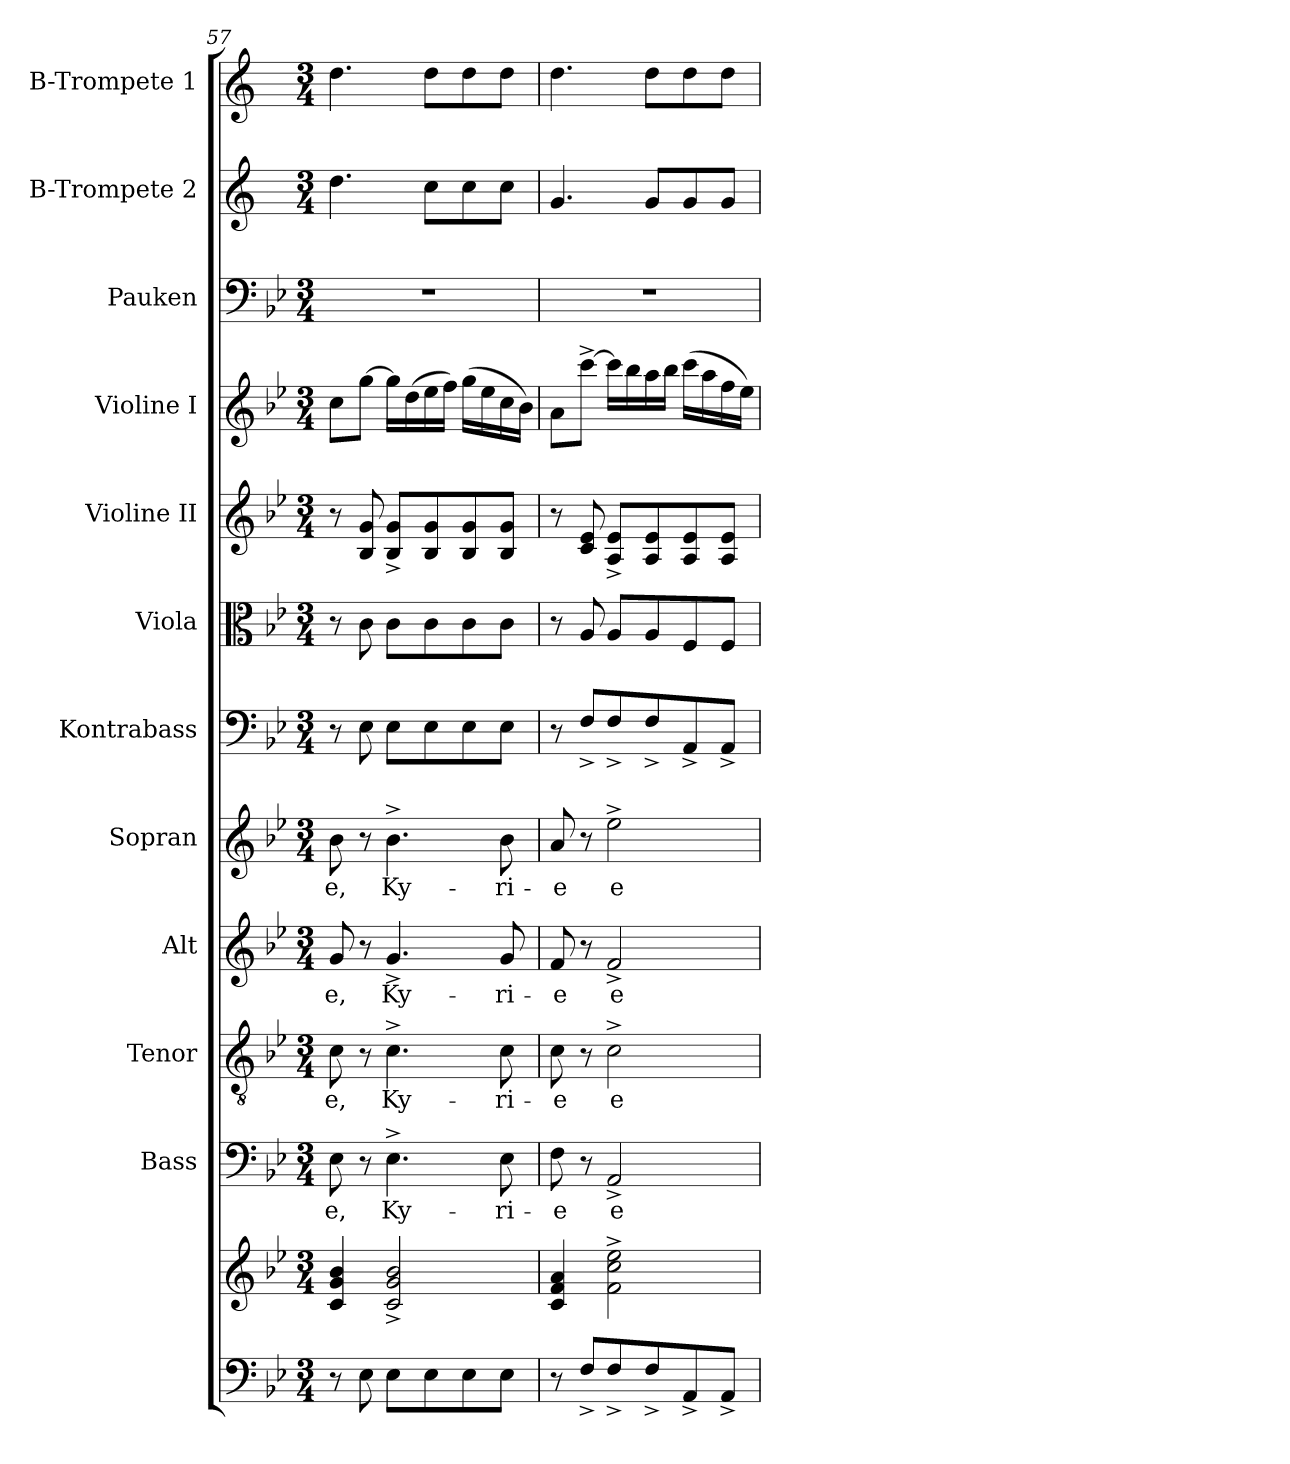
**kern	**kern	**kern	**text	**kern	**text	**kern	**text	**kern	**text	**kern	**kern	**kern	**kern	**kern	**kern	**kern
*part12	*part12	*part11	*part11	*part10	*part10	*part9	*part9	*part8	*part8	*part7	*part6	*part5	*part4	*part3	*part2	*part1
*staff13	*staff12	*staff11	*staff11	*staff10	*staff10	*staff9	*staff9	*staff8	*staff8	*staff7	*staff6	*staff5	*staff4	*staff3	*staff2	*staff1
*	*	*I"Bass	*	*I"Tenor	*	*I"Alt	*	*I"Sopran	*	*I"Kontrabass	*I"Viola	*I"Violine II	*I"Violine I	*I"Pauken	*I"B-Trompete 2	*I"B-Trompete 1
*	*	*I'B.	*	*I'T.	*	*I'A.	*	*I'S.	*	*I'Kb.	*I'Vla.	*I'Vl. II	*I'Vl. I	*I'Pk.	*I'B Trp. 2	*I'B Trp. 1
*clefF4	*clefG2	*clefF4	*	*clefGv2	*	*clefG2	*	*clefG2	*	*clefF4	*clefC3	*clefG2	*clefG2	*clefF4	*clefG2	*clefG2
*	*	*	*	*	*	*	*	*	*	*ITrd7c12	*	*	*	*	*ITrd1c2	*ITrd1c2
*k[b-e-]	*k[b-e-]	*k[b-e-]	*	*k[b-e-]	*	*k[b-e-]	*	*k[b-e-]	*	*k[b-e-]	*k[b-e-]	*k[b-e-]	*k[b-e-]	*k[b-e-]	*k[b-e-]	*k[b-e-]
*B-:	*B-:	*B-:	*	*B-:	*	*B-:	*	*B-:	*	*B-:	*B-:	*B-:	*B-:	*B-:	*B-:	*B-:
*M3/4	*M3/4	*M3/4	*	*M3/4	*	*M3/4	*	*M3/4	*	*M3/4	*M3/4	*M3/4	*M3/4	*M3/4	*M3/4	*M3/4
=57	=57	=57	=57	=57	=57	=57	=57	=57	=57	=57	=57	=57	=57	=57	=57	=57
!	!	!	!LO:LY:b	!	!LO:LY:b	!	!LO:LY:b	!	!LO:LY:b	!	!	!	!	!	!	!
8r	4c/ 4g/ 4b-/	8E-\	-e,	8c\	-e,	8g/	-e,	8b-\	-e,	8r	8r	8r	8cc\L	2.r	4.cc\	4.cc\
8E-\	.	8r	.	8r	.	8r	.	8r	.	8EE-\	8c\	8B-/ 8g/	[8gg\J	.	.	.
!	!	!	!LO:LY:b	!	!LO:LY:b	!	!LO:LY:b	!	!LO:LY:b	!	!	!	!	!	!	!
8E-\L	2c/^< 2g/^< 2b-/^<	4.E-^>\	Ky-	4.c^>\	Ky-	4.g^>/	Ky-	4.b-^>\	Ky-	8EE-\L	8c\L	8B-/^< 8g/^<L	16gg\LL]	.	.	.
.	.	.	.	.	.	.	.	.	.	.	.	.	(>16dd\	.	.	.
8E-\	.	.	.	.	.	.	.	.	.	8EE-\	8c\	8B-/ 8g/	16ee-\	.	8b-\L	8cc\L
.	.	.	.	.	.	.	.	.	.	.	.	.	16ff\JJ)	.	.	.
8E-\	.	.	.	.	.	.	.	.	.	8EE-\	8c\	8B-/ 8g/	(>16gg\LL	.	8b-\	8cc\
.	.	.	.	.	.	.	.	.	.	.	.	.	16ee-\	.	.	.
!	!	!	!LO:LY:b	!	!LO:LY:b	!	!LO:LY:b	!	!LO:LY:b	!	!	!	!	!	!	!
8E-\J	.	8E-\	-ri-	8c\	-ri-	8g/	-ri-	8b-\	-ri-	8EE-\J	8c\J	8B-/ 8g/J	16cc\	.	8b-\J	8cc\J
.	.	.	.	.	.	.	.	.	.	.	.	.	16b-\JJ)	.	.	.
!!LO:PB:g=z
=58	=58	=58	=58	=58	=58	=58	=58	=58	=58	=58	=58	=58	=58	=58	=58	=58
!	!	!	!LO:LY:b	!	!LO:LY:b	!	!LO:LY:b	!	!LO:LY:b	!	!	!	!	!	!	!
8r	4c/ 4f/ 4a/	8F\	-e	8c\	-e	8f/	-e	8a/	-e	8r	8r	8r	8a\L	2.r	4.f/	4.cc\
8F^</L	.	8r	.	8r	.	8r	.	8r	.	8FF^</L	8A/	8c/ 8e-/	[8ccc^>\J	.	.	.
!	!	!	!LO:LY:b	!	!LO:LY:b	!	!LO:LY:b	!	!LO:LY:b	!	!	!	!	!	!	!
8F^</	2f\^> 2cc\^> 2ee-\^>	2AA^>/	e-	2c^>\	e-	2f^>/	e-	2ee-^>\	e-	8FF^</	8A/L	8A/^< 8e-/^<L	16ccc\LL]	.	.	.
.	.	.	.	.	.	.	.	.	.	.	.	.	16bb-\	.	.	.
8F^</	.	.	.	.	.	.	.	.	.	8FF^</	8A/	8A/ 8e-/	16aa\	.	8f/L	8cc\L
.	.	.	.	.	.	.	.	.	.	.	.	.	16bb-\JJ	.	.	.
8AA^</	.	.	.	.	.	.	.	.	.	8AAA^</	8F/	8A/ 8e-/	(>16ccc\LL	.	8f/	8cc\
.	.	.	.	.	.	.	.	.	.	.	.	.	16aa\	.	.	.
8AA^</J	.	.	.	.	.	.	.	.	.	8AAA^</J	8F/J	8A/ 8e-/J	16ff\	.	8f/J	8cc\J
.	.	.	.	.	.	.	.	.	.	.	.	.	16ee-\JJ)	.	.	.
=	=	=	=	=	=	=	=	=	=	=	=	=	=	=	=	=
*-	*-	*-	*-	*-	*-	*-	*-	*-	*-	*-	*-	*-	*-	*-	*-	*-
